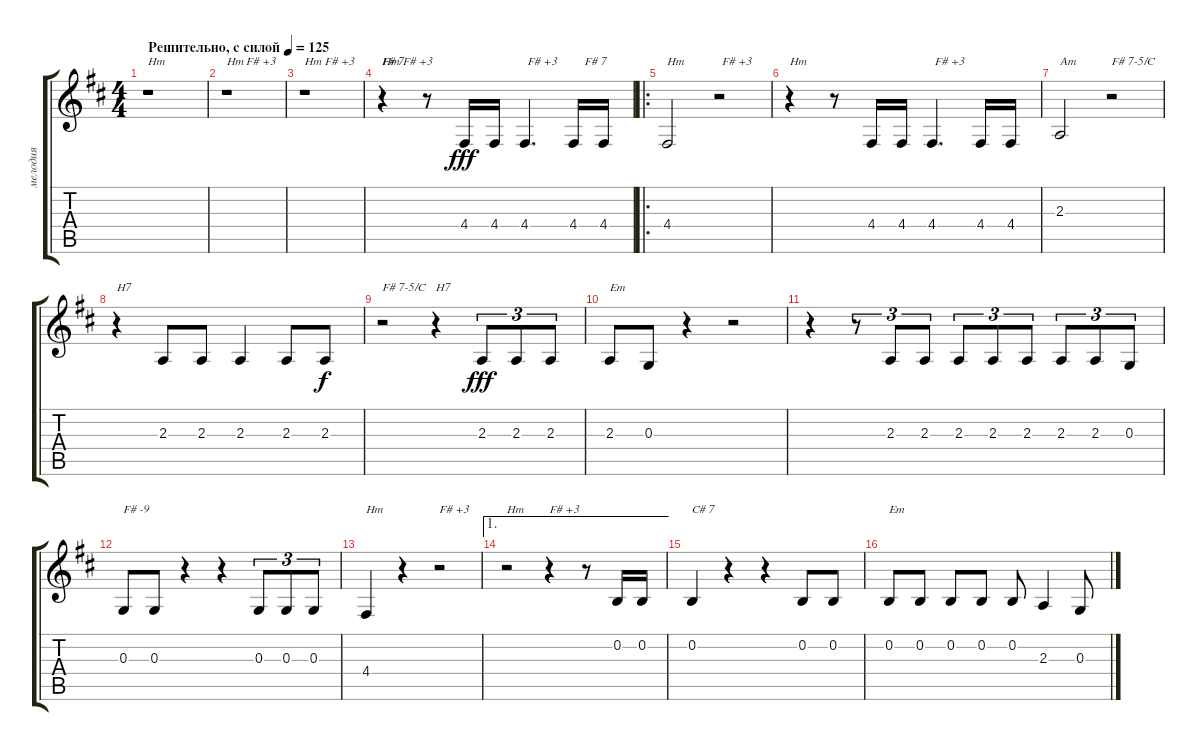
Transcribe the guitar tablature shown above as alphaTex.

\track ("мелодия" "мелодия") {instrument accordion}
\staff {score tabs}
\tuning (E4 B3 G3 D3 A2 E2) {hide}
\ts (4 4)
\tempo (125 "Решительно, с силой")
\clef g2
\ks bminor
r.1{txt "Hm                           F# +3" dy fff instrument accordion} |
r.1{txt "Hm                           F# +3         F# 7"} |
r.1{txt "Hm                           F# +3"} |
r.4{txt "Hm                           "} r.8 4.4.16 4.4.16 4.4.4{d txt " F# +3         F# 7"} 4.4.16 4.4.16 |
\ro
4.4.2{txt "Hm"} r.2{txt " F# +3    "} |
r.4{txt "Hm"} r.8 4.4.16 4.4.16 4.4.4{d txt " F# +3        "} 4.4.16 4.4.16 |
2.3.2{txt "Am"} r.2{txt "F# 7-5/C"} |
r.4{txt "H7"} 2.3.8 2.3.8 2.3.4 2.3.8 2.3.8{dy f} |
r.2{txt "F# 7-5/C"} r.4{txt "H7"} 2.3.8{tu (3 2) dy fff} 2.3.8{tu (3 2)} 2.3.8{tu (3 2)} |
2.3.8{txt "Em"} 0.3.8 r.4 r.2 |
r.4 r.8{tu (3 2)} 2.3.8{tu (3 2)} 2.3.8{tu (3 2)} 2.3.8{tu (3 2)} 2.3.8{tu (3 2)} 2.3.8{tu (3 2)} 2.3.8{tu (3 2)} 2.3.8{tu (3 2)} 0.3.8{tu (3 2)} |
0.3.8{txt "F# -9"} 0.3.8 r.4 r.4 0.3.8{tu (3 2)} 0.3.8{tu (3 2)} 0.3.8{tu (3 2)} |
4.4.4{txt "Hm"} r.4 r.2{txt "F# +3"} |
\ae 1
r.2{txt "Hm"} r.4{txt "F# +3"} r.8 0.2.16 0.2.16 |
0.2.4{txt "C# 7"} r.4 r.4 0.2.8 0.2.8 |
0.2.8{txt "Em"} 0.2.8 0.2.8 0.2.8 0.2.8 2.3.4 0.3.8
